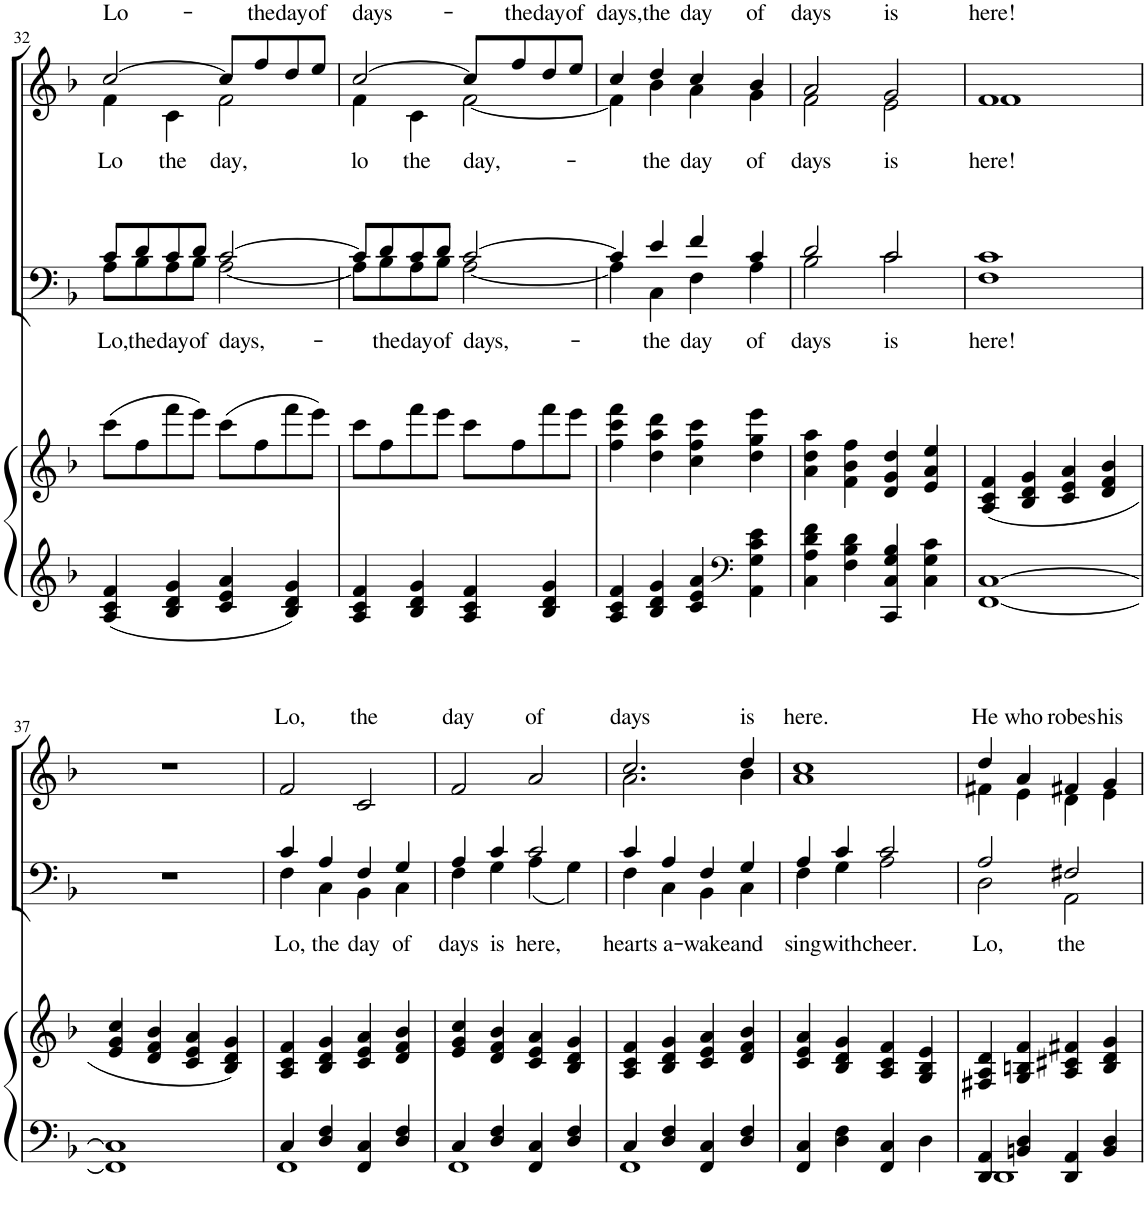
**kern	**kern	**kern	**text	**kern	**text
*part3	*part3	*part2	*part2	*part1	*part1
*staff4	*staff3	*staff2	*staff2	*staff1	*staff1
*I"Piano	*	*I"T B	*	*I"S A	*
*I'Pno	*	*	*	*	*
!!LO:PB:g=z
*clefG2	*clefG2	*clefF4	*	*clefG2	*
*k[b-]	*k[b-]	*k[b-]	*	*k[b-]	*
*M4/4	*M4/4	*M4/4	*	*M4/4	*
=32	=32	=32	=32	=32	=32
*	*	*^	*	*	*
!	!	!	!	!LO:LY:b	!	!LO:LY:a
*	*	*	*	*	*^	*
!	!	!	!	!	!	!	!LO:LY:b
4A/ 4c/ 4f/	(8ccc\L	8c/L	8A\L	Lo,	[2cc/	4f\	Lo
!	!	!	!	!LO:LY:b	!	!	!
.	8ff\	8d/	8B-\	the	.	.	.
!	!	!	!	!LO:LY:b	!	!	!LO:LY:b
4B-/ 4d/ 4g/	8fff\	8c/	8A\	day	.	4c\	the
!	!	!	!	!LO:LY:b	!	!	!
.	8eee\J)	8d/J	8B-\J	of	.	.	.
!	!	!	!	!LO:LY:b	!	!	!LO:LY:b
4c/ 4e/ 4a/	(8ccc\L	[2c/	[2A\	days,-	8cc/L]	2f\	day,
!	!	!	!	!	!	!	!LO:LY:a
.	8ff\	.	.	.	8ff/	.	-the
!	!	!	!	!	!	!	!LO:LY:a
4B-/ 4d/ 4g/	8fff\	.	.	.	8dd/	.	day
!	!	!	!	!	!	!	!LO:LY:a
.	8eee\J)	.	.	.	8ee/J	.	of
=33	=33	=33	=33	=33	=33	=33	=33
!	!	!	!	!	!	!	!LO:LY:a
!	!	!	!	!	!	!	!LO:LY:b
4A/ 4c/ 4f/	8ccc\L	8c/L]	8A\L]	.	[2cc/	4f\	lo
!	!	!	!	!LO:LY:b	!	!	!
.	8ff\	8d/	8B-\	-the	.	.	.
!	!	!	!	!LO:LY:b	!	!	!LO:LY:b
4B-/ 4d/ 4g/	8fff\	8c/	8A\	day	.	4c\	the
!	!	!	!	!LO:LY:b	!	!	!
.	8eee\J	8d/J	8B-\J	of	.	.	.
!	!	!	!	!LO:LY:b	!	!	!LO:LY:b
4A/ 4c/ 4f/	8ccc\L	[2c/	[2A\	days,-	8cc/L]	[2f\	day,-
!	!	!	!	!	!	!	!LO:LY:a
.	8ff\	.	.	.	8ff/	.	-the
!	!	!	!	!	!	!	!LO:LY:a
4B-/ 4d/ 4g/	8fff\	.	.	.	8dd/	.	day
!	!	!	!	!	!	!	!LO:LY:a
.	8eee\J	.	.	.	8ee/J	.	of
=34	=34	=34	=34	=34	=34	=34	=34
!	!	!	!	!	!	!	!LO:LY:a
4A/ 4c/ 4f/	4ff\ 4ccc\ 4fff\	4c/]	4A\]	.	4cc/	4f\]	days,
!	!	!	!	!LO:LY:b	!	!	!LO:LY:a
!	!	!	!	!	!	!	!LO:LY:b
4B-/ 4d/ 4g/	4dd\ 4aa\ 4ddd\	4e/	4C\	-the	4dd/	4b-\	-the
!	!	!	!	!LO:LY:b	!	!	!LO:LY:a
!	!	!	!	!	!	!	!LO:LY:b
4c/ 4e/ 4a/	4cc\ 4ff\ 4ccc\	4f/	4F\	day	4cc/	4a\	day
*clefF4	*	*	*	*	*	*	*
!	!	!	!	!LO:LY:b	!	!	!LO:LY:a
!	!	!	!	!	!	!	!LO:LY:b
4AA\ 4G\ 4c\ 4e\	4dd\ 4gg\ 4eee\	4c/	4A\	of	4b-/	4g\	of
=35	=35	=35	=35	=35	=35	=35	=35
!	!	!	!	!LO:LY:b	!	!	!LO:LY:a
!	!	!	!	!	!	!	!LO:LY:b
4C\ 4A\ 4d\ 4f\	4a\ 4dd\ 4aa\	2d/	2B-\	days	2a/	2f\	days
4F\ 4B-\ 4d\	4f\ 4b-\ 4ff\	.	.	.	.	.	.
!	!	!	!	!LO:LY:b	!	!	!LO:LY:a
!	!	!	!	!	!	!	!LO:LY:b
4CC/ 4C/ 4G/ 4B-/	4d/ 4g/ 4dd/	2c/	2c\	is	2g/	2e\	is
4C\ 4G\ 4c\	4e/ 4a/ 4ee/	.	.	.	.	.	.
=36	=36	=36	=36	=36	=36	=36	=36
!	!	!	!	!LO:LY:b	!	!	!LO:LY:a
!	!	!	!	!	!	!	!LO:LY:b
[1FF [1C	(4A/ 4c/ 4f/	1c	1F	here!	1f	1f	here!
.	4B-/ 4d/ 4g/	.	.	.	.	.	.
.	4c/ 4e/ 4a/	.	.	.	.	.	.
.	4d/ 4f/ 4b-/	.	.	.	.	.	.
*	*	*v	*v	*	*	*	*
*	*	*	*	*v	*v	*
!!LO:LB:g=z
=37	=37	=37	=37	=37	=37
1FF] 1C]	4e/ 4g/ 4cc/	1r	.	1r	.
.	4d/ 4f/ 4b-/	.	.	.	.
.	4c/ 4e/ 4a/	.	.	.	.
.	4B-/ 4d/ 4g/)	.	.	.	.
=38	=38	=38	=38	=38	=38
*^	*	*^	*	*	*
!	!	!	!	!	!LO:LY:b	!	!LO:LY:a
4C/	1FF	4A/ 4c/ 4f/	4c/	4F\	Lo,	2f/	Lo,
!	!	!	!	!	!LO:LY:b	!	!
4D/ 4F/	.	4B-/ 4d/ 4g/	4A/	4C\	the	.	.
!	!	!	!	!	!LO:LY:b	!	!LO:LY:a
4FF/ 4C/	.	4c/ 4e/ 4a/	4F/	4BB-\	day	2c/	the
!	!	!	!	!	!LO:LY:b	!	!
4D/ 4F/	.	4d/ 4f/ 4b-/	4G/	4C\	of	.	.
=39	=39	=39	=39	=39	=39	=39	=39
!	!	!	!	!	!LO:LY:b	!	!LO:LY:a
4C/	1FF	4e/ 4g/ 4cc/	4A/	4F\	days	2f/	day
!	!	!	!	!	!LO:LY:b	!	!
4D/ 4F/	.	4d/ 4f/ 4b-/	4c/	4G\	is	.	.
!	!	!	!	!	!LO:LY:b	!	!LO:LY:a
4FF/ 4C/	.	4c/ 4e/ 4a/	2c/	(4A\	here,	2a/	of
4D/ 4F/	.	4B-/ 4d/ 4g/	.	4G\)	.	.	.
=40	=40	=40	=40	=40	=40	=40	=40
!	!	!	!	!	!LO:LY:b	!	!LO:LY:a
*	*	*	*	*	*	*^	*
4C/	1FF	4A/ 4c/ 4f/	4c/	4F\	hearts	2.cc/	2.a\	days
!	!	!	!	!	!LO:LY:b	!	!	!
4D/ 4F/	.	4B-/ 4d/ 4g/	4A/	4C\	a-	.	.	.
!	!	!	!	!	!LO:LY:b	!	!	!
4FF/ 4C/	.	4c/ 4e/ 4a/	4F/	4BB-\	-wake	.	.	.
!	!	!	!	!	!LO:LY:b	!	!	!LO:LY:a
4D/ 4F/	.	4d/ 4f/ 4b-/	4G/	4C\	and	4dd/	4b-\	is
*v	*v	*	*	*	*	*	*	*
=41	=41	=41	=41	=41	=41	=41	=41
!	!	!	!	!LO:LY:b	!	!	!LO:LY:a
4FF/ 4C/	4c/ 4e/ 4a/	4A/	4F\	sing	1cc	1a	here.
!	!	!	!	!LO:LY:b	!	!	!
4D\ 4F\	4B-/ 4d/ 4g/	4c/	4G\	with	.	.	.
!	!	!	!	!LO:LY:b	!	!	!
4FF/ 4C/	4A/ 4c/ 4f/	2c/	2A\	cheer.	.	.	.
4D\	4G/ 4B-/ 4e/	.	.	.	.	.	.
=42	=42	=42	=42	=42	=42	=42	=42
*^	*	*	*	*	*	*	*
!	!	!	!	!	!LO:LY:b	!	!	!LO:LY:a
4DD/ 4AA/	1DD	4F#X/ 4A/ 4d/	2A/	2D\	Lo,	4dd/	4f#X\	He
!	!	!	!	!	!	!	!	!LO:LY:a
4BBn/ 4D/	.	4G/ 4Bn/ 4f/	.	.	.	4a/	4e\	who
!	!	!	!	!	!LO:LY:b	!	!	!LO:LY:a
4DD/ 4AA/	.	4A/ 4c#X/ 4f#X/	2F#X/	2AA\	the	4f#X/	4d\	robes
!	!	!	!	!	!	!	!	!LO:LY:a
4BB/ 4D/	.	4B/ 4d/ 4g/	.	.	.	4g/	4e\	his
*	*	*	*v	*v	*	*	*	*
*v	*v	*	*	*	*v	*v	*
=	=	=	=	=	=
*-	*-	*-	*-	*-	*-
